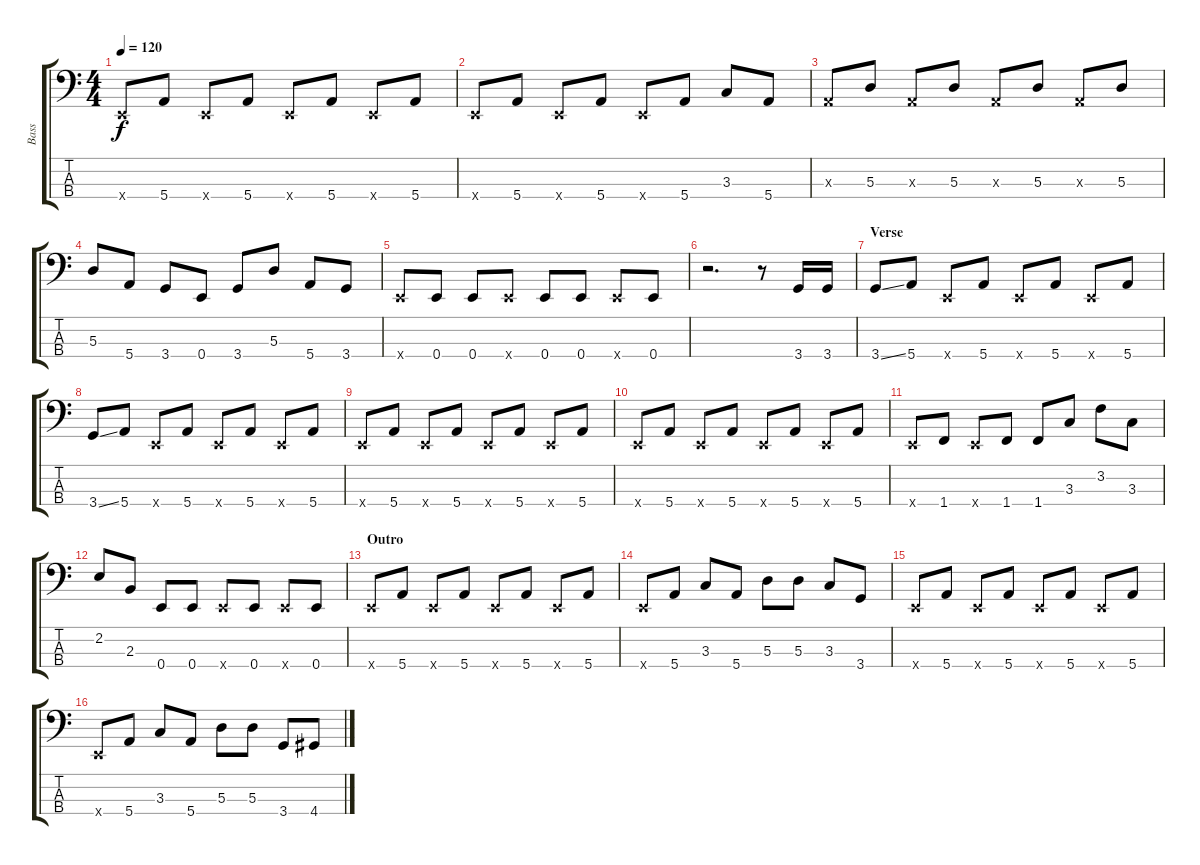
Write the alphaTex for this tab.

\track ("Bass" "Bass") {instrument electricbassfinger}
\staff {score tabs}
\tuning (G2 D2 A1 E1) {hide}
\ts (4 4)
\tempo 120
\clef f4
\ks c
0.4{x}.8{dy f} 5.4.8 0.4{x}.8 5.4.8 0.4{x}.8 5.4.8 0.4{x}.8 5.4.8 |
0.4{x}.8 5.4.8 0.4{x}.8 5.4.8 0.4{x}.8 5.4.8 3.3.8 5.4.8 |
0.3{x}.8 5.3.8 0.3{x}.8 5.3.8 0.3{x}.8 5.3.8 0.3{x}.8 5.3.8 |
5.3.8 5.4.8 3.4.8 0.4.8 3.4.8 5.3.8 5.4.8 3.4.8 |
0.4{x}.8 0.4.8 0.4.8 0.4{x}.8 0.4.8 0.4.8 0.4{x}.8 0.4.8 |
r.2{d} r.8 3.4.16 3.4.16 |
\section ("" "Verse")
3.4{ss}.8 5.4.8 0.4{x}.8 5.4.8 0.4{x}.8 5.4.8 0.4{x}.8 5.4.8 |
3.4{ss}.8 5.4.8 0.4{x}.8 5.4.8 0.4{x}.8 5.4.8 0.4{x}.8 5.4.8 |
0.4{x}.8 5.4.8 0.4{x}.8 5.4.8 0.4{x}.8 5.4.8 0.4{x}.8 5.4.8 |
0.4{x}.8 5.4.8 0.4{x}.8 5.4.8 0.4{x}.8 5.4.8 0.4{x}.8 5.4.8 |
0.4{x}.8 1.4.8 0.4{x}.8 1.4.8 1.4.8 3.3.8 3.2.8 3.3.8 |
2.2.8 2.3.8 0.4.8 0.4.8 0.4{x}.8 0.4.8 0.4{x}.8 0.4.8 |
\section ("" "Outro")
0.4{x}.8 5.4.8 0.4{x}.8 5.4.8 0.4{x}.8 5.4.8 0.4{x}.8 5.4.8 |
0.4{x}.8 5.4.8 3.3.8 5.4.8 5.3.8 5.3.8 3.3.8 3.4.8 |
0.4{x}.8 5.4.8 0.4{x}.8 5.4.8 0.4{x}.8 5.4.8 0.4{x}.8 5.4.8 |
0.4{x}.8 5.4.8 3.3.8 5.4.8 5.3.8 5.3.8 3.4.8 4.4.8
